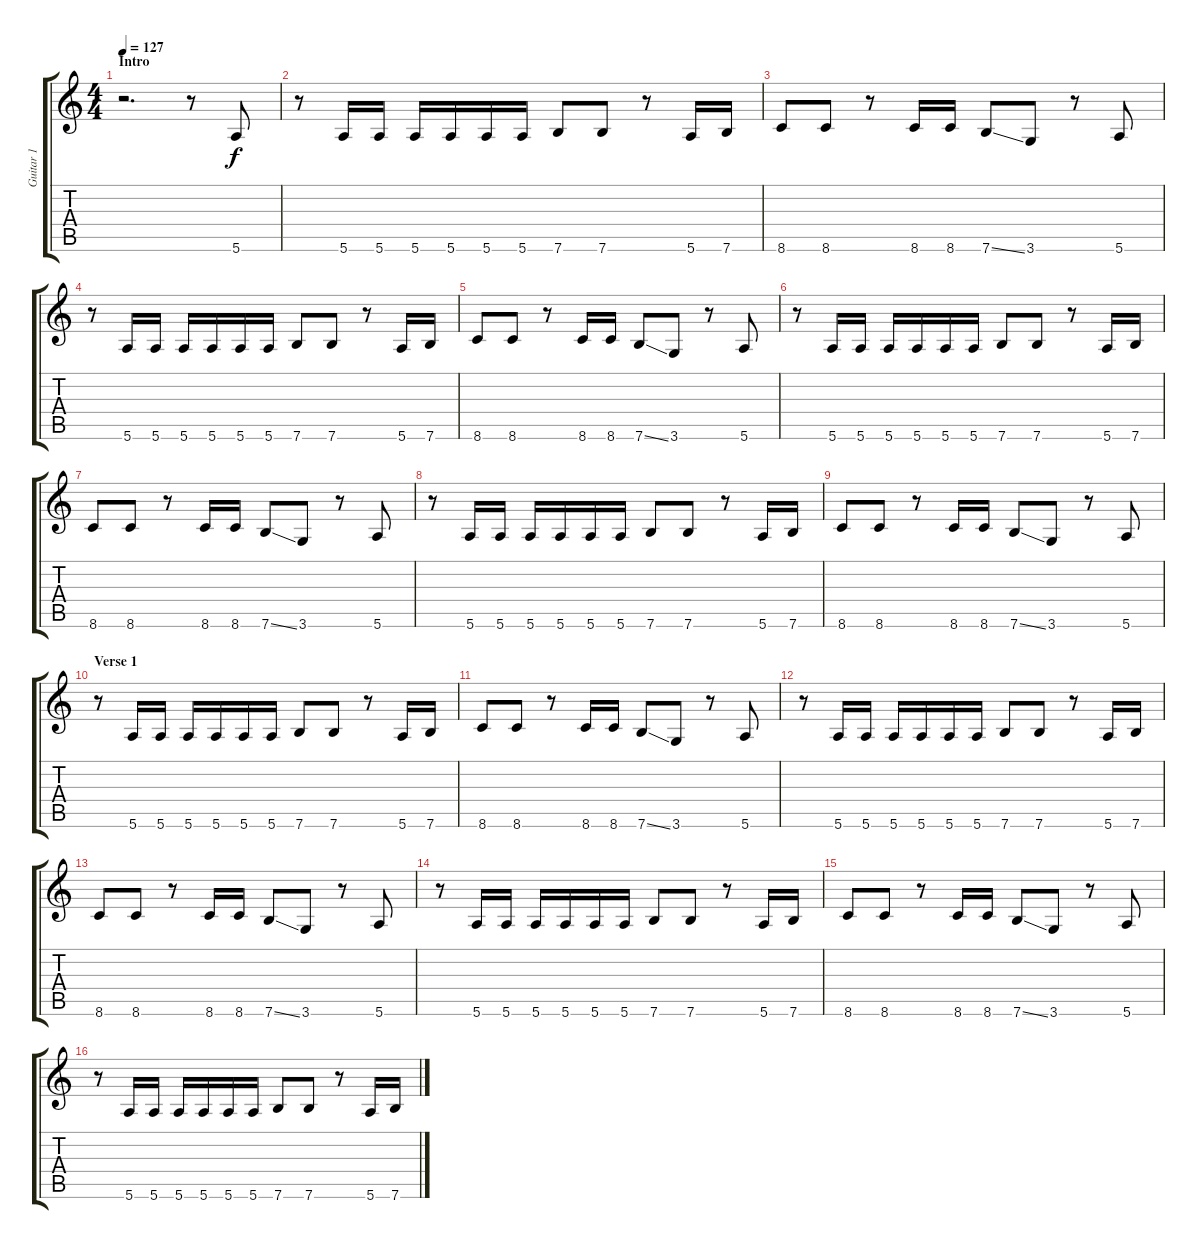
\track ("Guitar 1" "Guitar 1") {instrument distortionguitar}
\staff {score tabs}
\tuning (E4 B3 G3 D3 A2 E2) {hide}
\ts (4 4)
\section ("" "Intro")
\tempo 127
\clef g2
\ks c
r.2{d dy f instrument distortionguitar} r.8 5.6.8{instrument electricguitarmuted} |
r.8 5.6.16 5.6.16 5.6.16 5.6.16 5.6.16 5.6.16 7.6.8 7.6.8 r.8 5.6.16 7.6.16 |
8.6.8 8.6.8 r.8 8.6.16 8.6.16 7.6{ss}.8 3.6.8 r.8 5.6.8 |
r.8 5.6.16 5.6.16 5.6.16 5.6.16 5.6.16 5.6.16 7.6.8 7.6.8 r.8 5.6.16 7.6.16 |
8.6.8 8.6.8 r.8 8.6.16 8.6.16 7.6{ss}.8 3.6.8 r.8 5.6.8 |
r.8 5.6.16 5.6.16 5.6.16 5.6.16 5.6.16 5.6.16 7.6.8 7.6.8 r.8 5.6.16 7.6.16 |
8.6.8 8.6.8 r.8 8.6.16 8.6.16 7.6{ss}.8 3.6.8 r.8 5.6.8 |
r.8 5.6.16 5.6.16 5.6.16 5.6.16 5.6.16 5.6.16 7.6.8 7.6.8 r.8 5.6.16 7.6.16 |
8.6.8 8.6.8 r.8 8.6.16 8.6.16 7.6{ss}.8 3.6.8 r.8 5.6.8 |
\section ("" "Verse 1")
r.8 5.6.16 5.6.16 5.6.16 5.6.16 5.6.16 5.6.16 7.6.8 7.6.8 r.8 5.6.16 7.6.16 |
8.6.8 8.6.8 r.8 8.6.16 8.6.16 7.6{ss}.8 3.6.8 r.8 5.6.8 |
r.8 5.6.16 5.6.16 5.6.16 5.6.16 5.6.16 5.6.16 7.6.8 7.6.8 r.8 5.6.16 7.6.16 |
8.6.8 8.6.8 r.8 8.6.16 8.6.16 7.6{ss}.8 3.6.8 r.8 5.6.8 |
r.8 5.6.16 5.6.16 5.6.16 5.6.16 5.6.16 5.6.16 7.6.8 7.6.8 r.8 5.6.16 7.6.16 |
8.6.8 8.6.8 r.8 8.6.16 8.6.16 7.6{ss}.8 3.6.8 r.8 5.6.8 |
r.8 5.6.16 5.6.16 5.6.16 5.6.16 5.6.16 5.6.16 7.6.8 7.6.8 r.8 5.6.16 7.6.16
